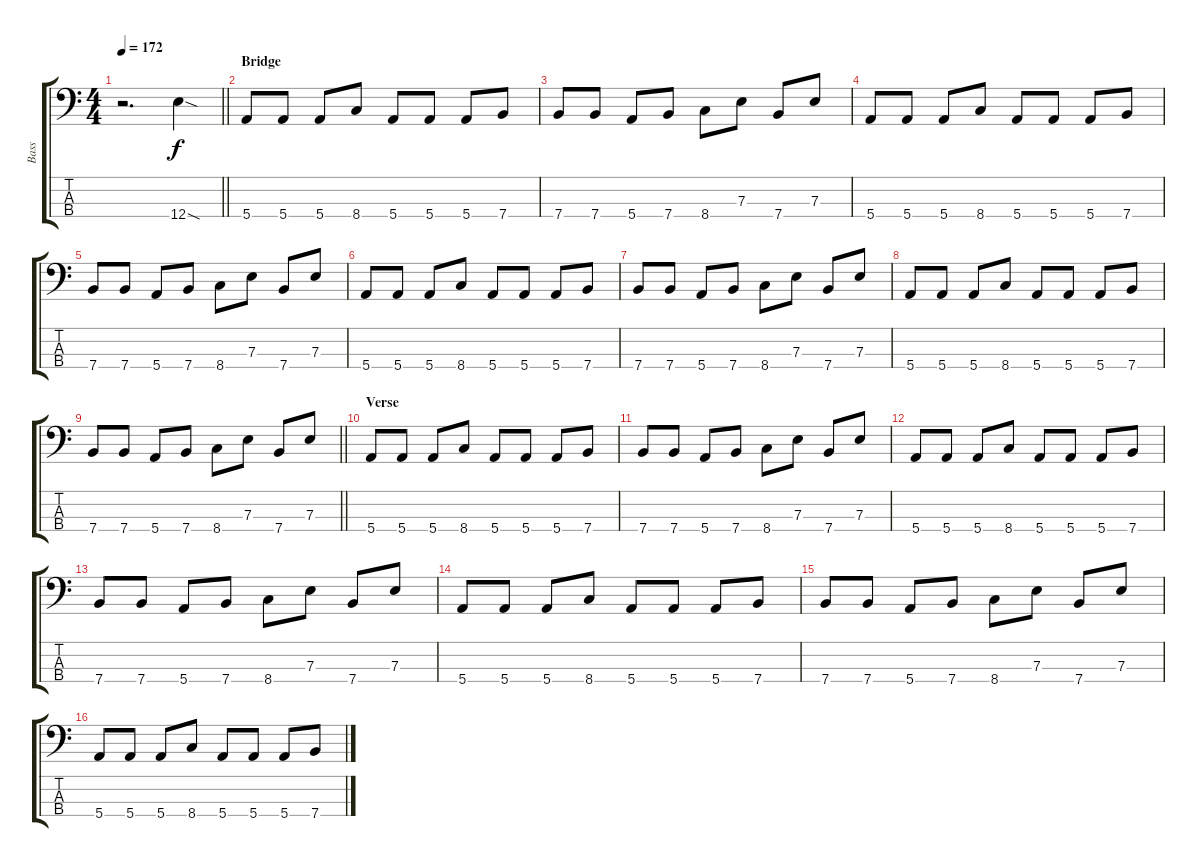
\track ("Bass" "Bass") {instrument electricbassfinger}
\staff {score tabs}
\tuning (G2 D2 A1 E1) {hide}
\ts (4 4)
\tempo 172
\clef f4
\barLineRight lightlight
\ks aminor
r.2{d dy f} 12.4{sod}.4 |
\section ("" "Bridge")
5.4.8 5.4.8 5.4.8 8.4.8 5.4.8 5.4.8 5.4.8 7.4.8 |
7.4.8 7.4.8 5.4.8 7.4.8 8.4.8 7.3.8 7.4.8 7.3.8 |
5.4.8 5.4.8 5.4.8 8.4.8 5.4.8 5.4.8 5.4.8 7.4.8 |
7.4.8 7.4.8 5.4.8 7.4.8 8.4.8 7.3.8 7.4.8 7.3.8 |
5.4.8 5.4.8 5.4.8 8.4.8 5.4.8 5.4.8 5.4.8 7.4.8 |
7.4.8 7.4.8 5.4.8 7.4.8 8.4.8 7.3.8 7.4.8 7.3.8 |
5.4.8 5.4.8 5.4.8 8.4.8 5.4.8 5.4.8 5.4.8 7.4.8 |
\barLineRight lightlight
7.4.8 7.4.8 5.4.8 7.4.8 8.4.8 7.3.8 7.4.8 7.3.8 |
\section ("" "Verse")
5.4.8 5.4.8 5.4.8 8.4.8 5.4.8 5.4.8 5.4.8 7.4.8 |
7.4.8 7.4.8 5.4.8 7.4.8 8.4.8 7.3.8 7.4.8 7.3.8 |
5.4.8 5.4.8 5.4.8 8.4.8 5.4.8 5.4.8 5.4.8 7.4.8 |
7.4.8 7.4.8 5.4.8 7.4.8 8.4.8 7.3.8 7.4.8 7.3.8 |
5.4.8 5.4.8 5.4.8 8.4.8 5.4.8 5.4.8 5.4.8 7.4.8 |
7.4.8 7.4.8 5.4.8 7.4.8 8.4.8 7.3.8 7.4.8 7.3.8 |
5.4.8 5.4.8 5.4.8 8.4.8 5.4.8 5.4.8 5.4.8 7.4.8
